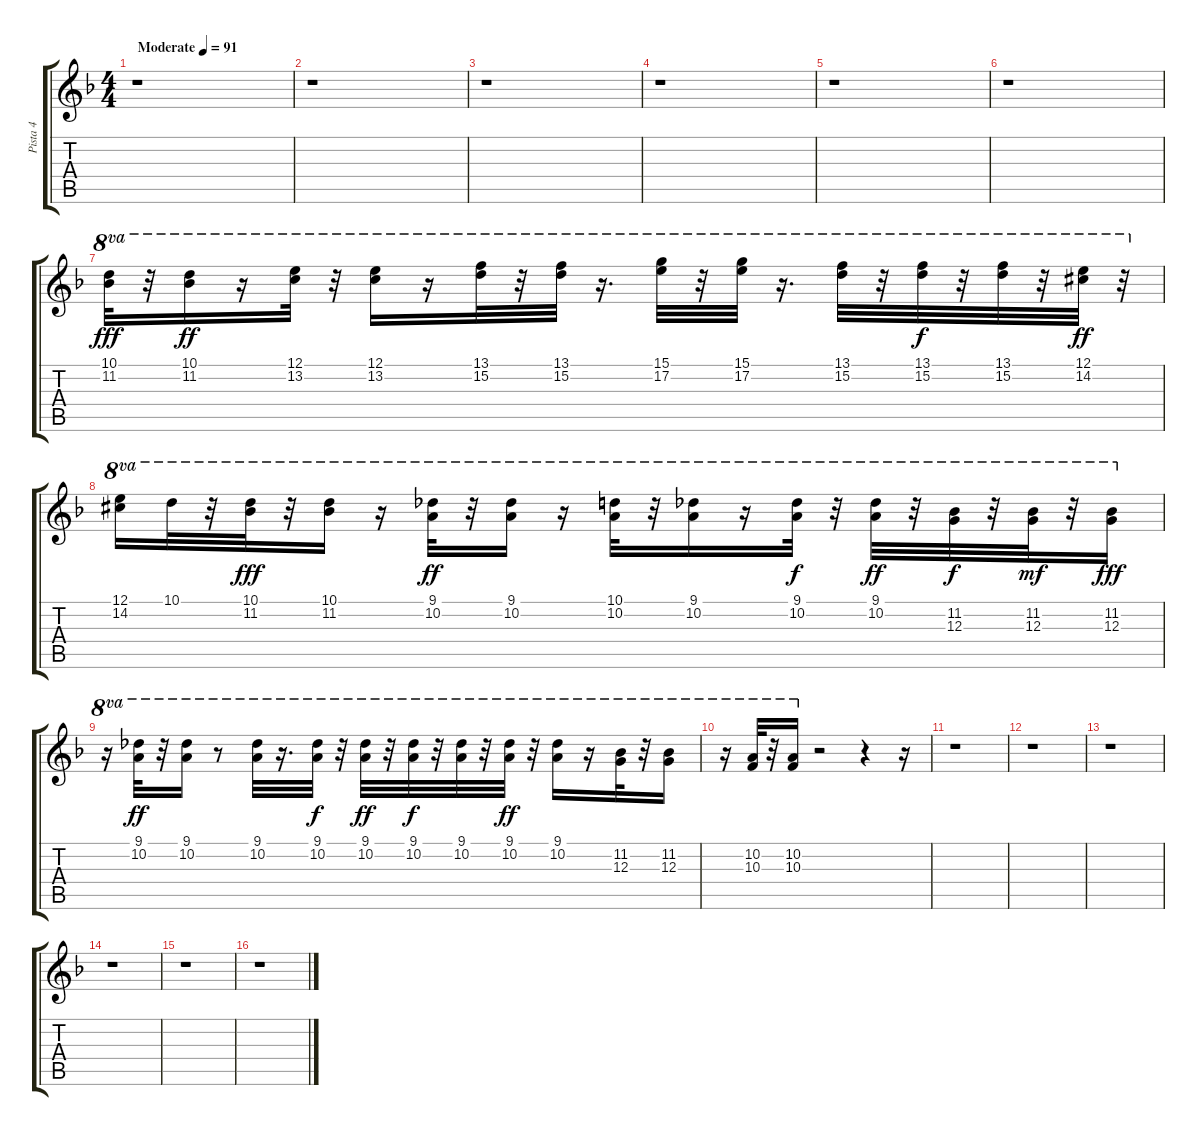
\track ("Pista 4" "Pista 4") {instrument acousticguitarnylon}
\staff {score tabs}
\tuning (E4 B3 G3 D3 A2 E2) {hide}
\ts (4 4)
\tempo (91 "Moderate")
\clef g2
\ks f
r.1{dy fff instrument acousticguitarnylon} |
r.1 |
r.1 |
r.1 |
r.1 |
r.1 |
(10.1 11.2).32{ot 8va} r.32{ot 8va} (10.1 11.2).16{ot 8va dy ff} r.16{ot 8va} (12.1 13.2).32{ot 8va} r.32{ot 8va} (12.1 13.2).16{ot 8va} r.16{ot 8va} (13.1 15.2).32{ot 8va} r.32{ot 8va} (13.1 15.2).32{ot 8va} r.16{d ot 8va} (15.1 17.2).32{ot 8va} r.32{ot 8va} (15.1 17.2).32{ot 8va} r.16{d ot 8va} (13.1 15.2).32{ot 8va} r.32{ot 8va} (13.1 15.2).32{ot 8va dy f} r.32{ot 8va} (13.1 15.2).32{ot 8va} r.32{ot 8va} (12.1 14.2{acc #}).32{ot 8va dy ff} r.32{ot 8va} |
(12.1 14.2{acc #}).16{ot 8va} 10.1.32{ot 8va} r.32{ot 8va} (10.1 11.2).32{ot 8va dy fff} r.32{ot 8va} (10.1 11.2).16{ot 8va} r.16{ot 8va} (9.1 10.2).32{ot 8va dy ff} r.32{ot 8va} (9.1 10.2).16{ot 8va} r.16{ot 8va} (10.1 10.2).32{ot 8va} r.32{ot 8va} (9.1 10.2).16{ot 8va} r.16{ot 8va} (9.1 10.2).32{ot 8va dy f} r.32{ot 8va} (9.1 10.2).32{ot 8va dy ff} r.32{ot 8va} (11.2 12.3).32{ot 8va dy f} r.32{ot 8va} (11.2 12.3).32{ot 8va dy mf} r.32{ot 8va} (11.2 12.3).16{ot 8va dy fff} |
r.16{ot 8va} (9.1 10.2).32{ot 8va dy ff} r.32{ot 8va} (9.1 10.2).16{ot 8va} r.8{ot 8va} (9.1 10.2).32{ot 8va} r.16{d ot 8va} (9.1 10.2).32{ot 8va dy f} r.32{ot 8va} (9.1 10.2).32{ot 8va dy ff} r.32{ot 8va} (9.1 10.2).32{ot 8va dy f} r.32{ot 8va} (9.1 10.2).32{ot 8va} r.32{ot 8va} (9.1 10.2).32{ot 8va dy ff} r.32{ot 8va} (9.1 10.2).16{ot 8va} r.16{ot 8va} (11.2 12.3).32{ot 8va} r.32{ot 8va} (11.2 12.3).16{ot 8va} |
r.16{ot 8va} (10.2 10.3).32{ot 8va} r.32{ot 8va} (10.2 10.3).16{ot 8va} r.2 r.4 r.16 |
r.1 |
r.1 |
r.1 |
r.1 |
r.1 |
r.1
